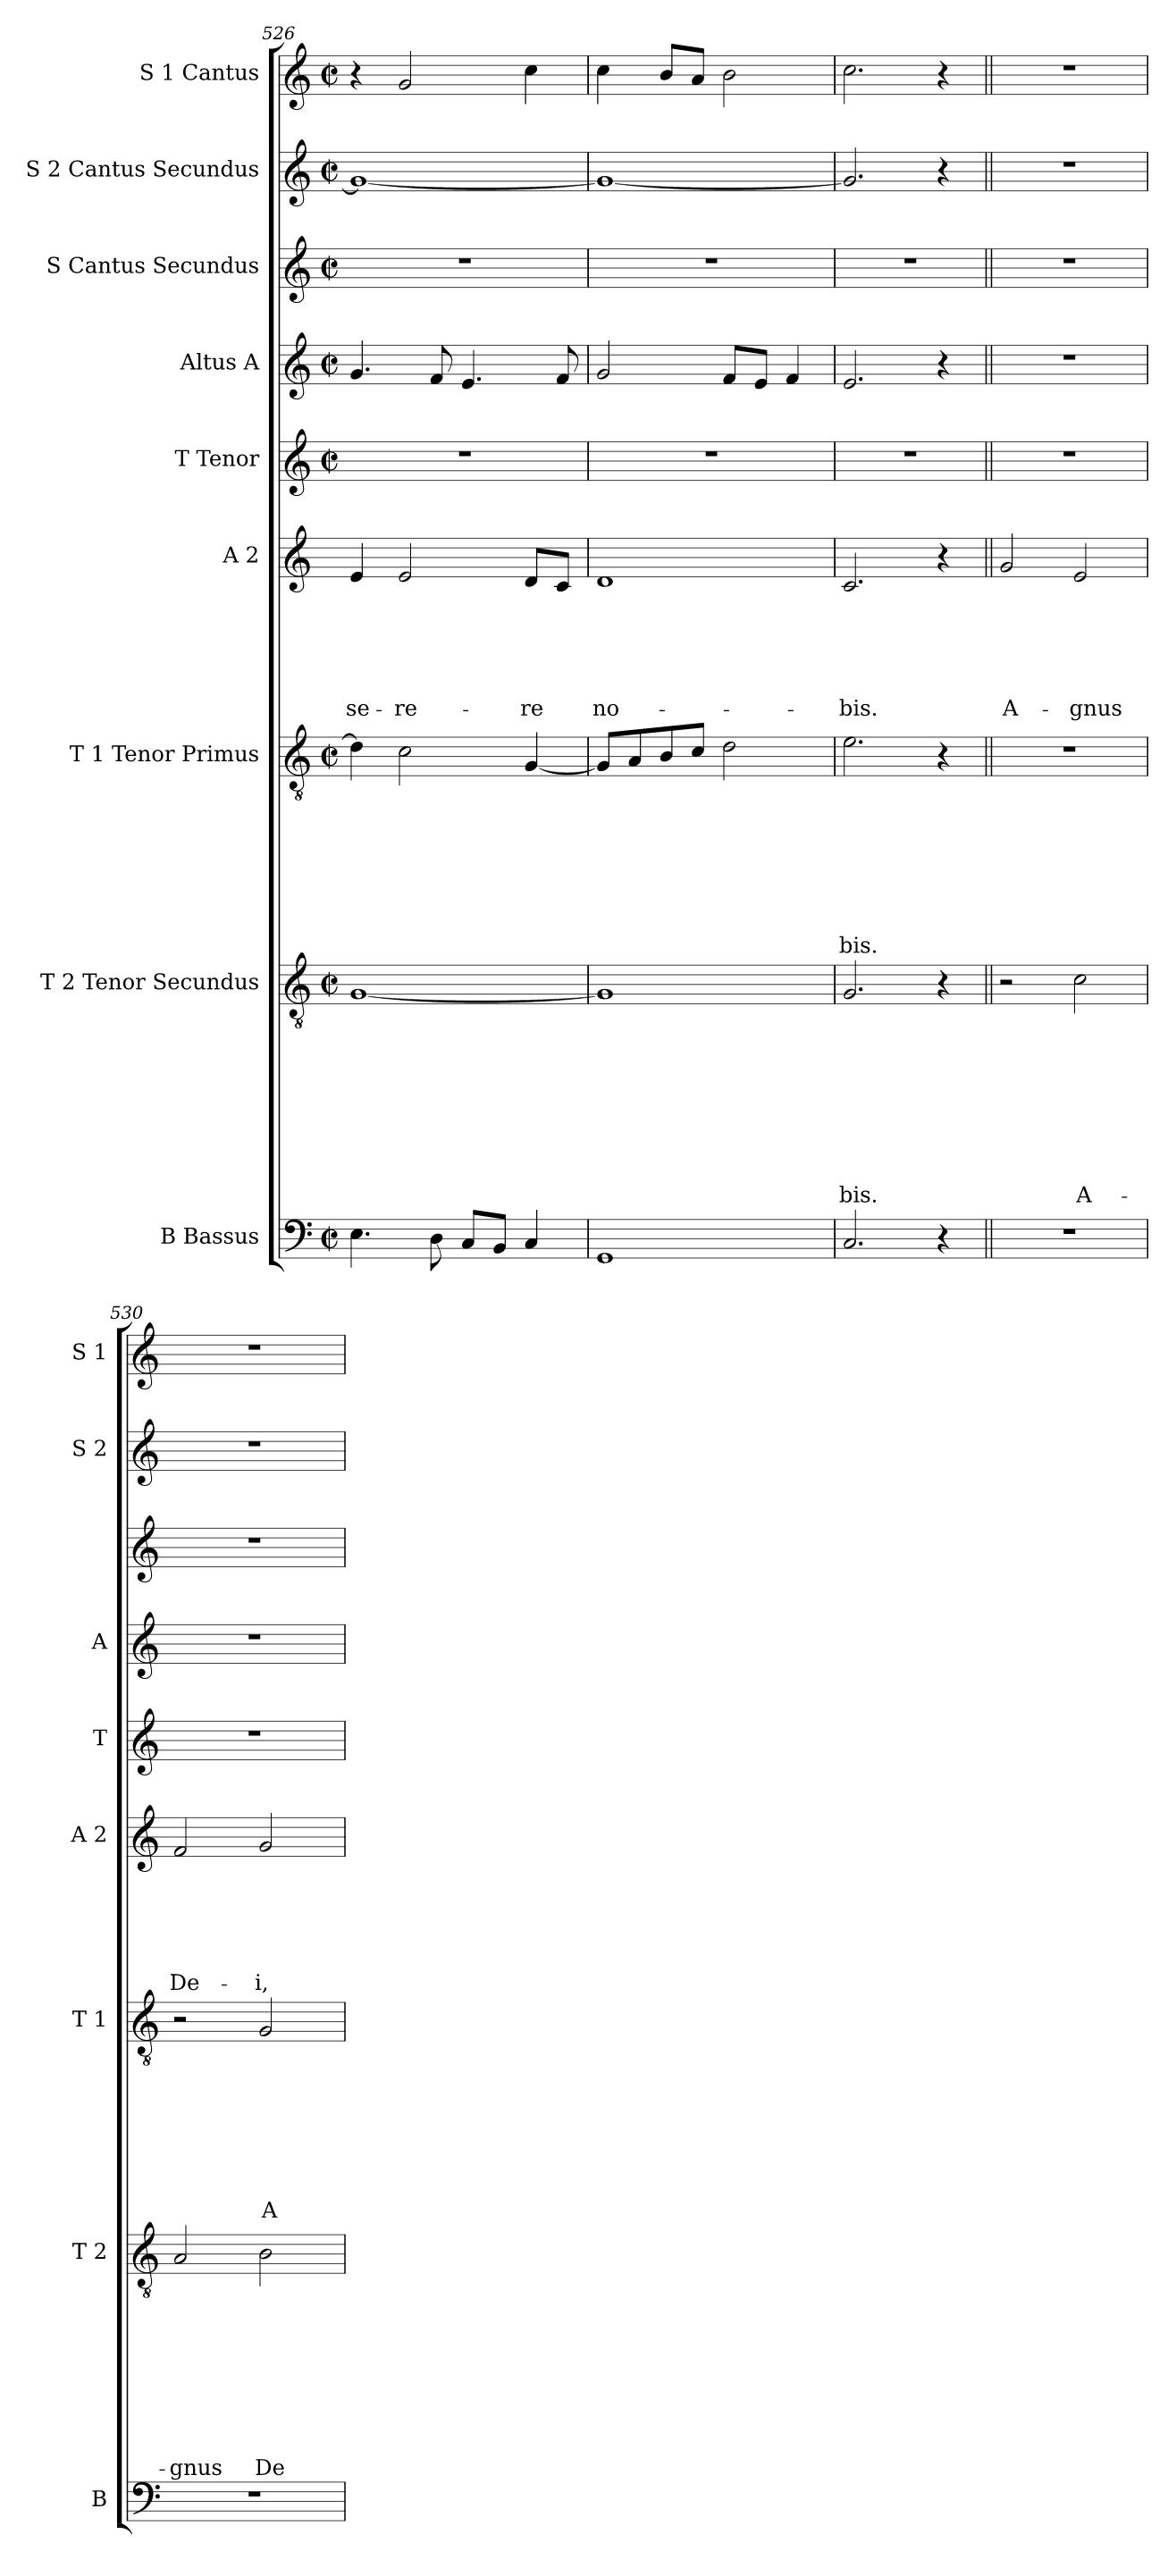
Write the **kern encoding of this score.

**kern	**kern	**text	**text	**text	**text	**text	**text	**text	**text	**text	**kern	**text	**text	**text	**text	**text	**text	**text	**text	**kern	**text	**text	**text	**text	**text	**text	**kern	**kern	**kern	**kern	**kern
*part9	*part8	*part8	*part8	*part8	*part8	*part8	*part8	*part8	*part8	*part8	*part7	*part7	*part7	*part7	*part7	*part7	*part7	*part7	*part7	*part6	*part6	*part6	*part6	*part6	*part6	*part6	*part5	*part4	*part3	*part2	*part1
*staff9	*staff8	*staff8	*staff8	*staff8	*staff8	*staff8	*staff8	*staff8	*staff8	*staff8	*staff7	*staff7	*staff7	*staff7	*staff7	*staff7	*staff7	*staff7	*staff7	*staff6	*staff6	*staff6	*staff6	*staff6	*staff6	*staff6	*staff5	*staff4	*staff3	*staff2	*staff1
*I"B Bassus	*I"T 2 Tenor Secundus	*	*	*	*	*	*	*	*	*	*I"T 1 Tenor Primus	*	*	*	*	*	*	*	*	*I"A 2	*	*	*	*	*	*	*I"T Tenor	*I"Altus A	*I"S Cantus Secundus	*I"S 2 Cantus Secundus	*I"S 1 Cantus
*I'B	*I'T 2	*	*	*	*	*	*	*	*	*	*I'T 1	*	*	*	*	*	*	*	*	*I'A 2	*	*	*	*	*	*	*I'T	*I'A	*	*I'S 2	*I'S 1
*clefF4	*clefGv2	*	*	*	*	*	*	*	*	*	*clefGv2	*	*	*	*	*	*	*	*	*clefG2	*	*	*	*	*	*	*clefG2	*clefG2	*clefG2	*clefG2	*clefG2
*k[]	*k[]	*	*	*	*	*	*	*	*	*	*k[]	*	*	*	*	*	*	*	*	*k[]	*	*	*	*	*	*	*k[]	*k[]	*k[]	*k[]	*k[]
*C:	*C:	*	*	*	*	*	*	*	*	*	*C:	*	*	*	*	*	*	*	*	*C:	*	*	*	*	*	*	*C:	*C:	*C:	*C:	*C:
*M2/2	*M2/2	*	*	*	*	*	*	*	*	*	*M2/2	*	*	*	*	*	*	*	*	*	*	*	*	*	*	*	*M2/2	*M2/2	*M2/2	*M2/2	*M2/2
*met(c|)	*met(c|)	*	*	*	*	*	*	*	*	*	*met(c|)	*	*	*	*	*	*	*	*	*	*	*	*	*	*	*	*met(c|)	*met(c|)	*met(c|)	*met(c|)	*met(c|)
=526	=526	=526	=526	=526	=526	=526	=526	=526	=526	=526	=526	=526	=526	=526	=526	=526	=526	=526	=526	=526	=526	=526	=526	=526	=526	=526	=526	=526	=526	=526	=526
!	!	!	!	!	!	!	!	!	!	!	!	!	!	!	!	!	!	!	!	!	!	!	!	!	!	!LO:LY:b	!	!	!	!	!
4.E\	[<1G	.	.	.	.	.	.	.	.	.	4d\]	.	.	.	.	.	.	.	.	4e/	.	.	.	.	.	-se-	1r	4.g/	1r	1g_	4r
!	!	!	!	!	!	!	!	!	!	!	!	!	!	!	!	!	!	!	!	!	!	!	!	!	!	!LO:LY:b	!	!	!	!	!
.	.	.	.	.	.	.	.	.	.	.	2c\	.	.	.	.	.	.	.	.	2e/	.	.	.	.	.	-re-	.	.	.	.	2g/
8D\	.	.	.	.	.	.	.	.	.	.	.	.	.	.	.	.	.	.	.	.	.	.	.	.	.	.	.	8f/	.	.	.
8C/L	.	.	.	.	.	.	.	.	.	.	.	.	.	.	.	.	.	.	.	.	.	.	.	.	.	.	.	4.e/	.	.	.
8BB/J	.	.	.	.	.	.	.	.	.	.	.	.	.	.	.	.	.	.	.	.	.	.	.	.	.	.	.	.	.	.	.
!	!	!	!	!	!	!	!	!	!	!	!	!	!	!	!	!	!	!	!	!	!	!	!	!	!	!LO:LY:b	!	!	!	!	!
4C/	.	.	.	.	.	.	.	.	.	.	[<4G/	.	.	.	.	.	.	.	.	8d/L	.	.	.	.	.	-re	.	.	.	.	4cc\
.	.	.	.	.	.	.	.	.	.	.	.	.	.	.	.	.	.	.	.	8c/J	.	.	.	.	.	.	.	8f/	.	.	.
=527	=527	=527	=527	=527	=527	=527	=527	=527	=527	=527	=527	=527	=527	=527	=527	=527	=527	=527	=527	=527	=527	=527	=527	=527	=527	=527	=527	=527	=527	=527	=527
!	!	!	!	!	!	!	!	!	!	!	!	!	!	!	!	!	!	!	!	!	!	!	!	!	!	!LO:LY:b	!	!	!	!	!
1GG	1G]	.	.	.	.	.	.	.	.	.	8G/L]	.	.	.	.	.	.	.	.	1d	.	.	.	.	.	no-	1r	2g/	1r	1g_	4cc\
.	.	.	.	.	.	.	.	.	.	.	8A/	.	.	.	.	.	.	.	.	.	.	.	.	.	.	.	.	.	.	.	.
.	.	.	.	.	.	.	.	.	.	.	8B/	.	.	.	.	.	.	.	.	.	.	.	.	.	.	.	.	.	.	.	8b/L
.	.	.	.	.	.	.	.	.	.	.	8c/J	.	.	.	.	.	.	.	.	.	.	.	.	.	.	.	.	.	.	.	8a/J
.	.	.	.	.	.	.	.	.	.	.	2d\	.	.	.	.	.	.	.	.	.	.	.	.	.	.	.	.	8f/L	.	.	2b\
.	.	.	.	.	.	.	.	.	.	.	.	.	.	.	.	.	.	.	.	.	.	.	.	.	.	.	.	8e/J	.	.	.
.	.	.	.	.	.	.	.	.	.	.	.	.	.	.	.	.	.	.	.	.	.	.	.	.	.	.	.	4f/	.	.	.
=528	=528	=528	=528	=528	=528	=528	=528	=528	=528	=528	=528	=528	=528	=528	=528	=528	=528	=528	=528	=528	=528	=528	=528	=528	=528	=528	=528	=528	=528	=528	=528
!	!	!	!	!	!	!	!	!	!	!LO:LY:b	!	!	!	!	!	!	!	!	!LO:LY:b	!	!	!	!	!	!	!LO:LY:b	!	!	!	!	!
2.C/	2.G/	.	.	.	.	.	.	.	.	-bis.	2.e\	.	.	.	.	.	.	.	-bis.	2.c/	.	.	.	.	.	-bis.	1r	2.e/	1r	2.g/]	2.cc\
4r	4r	.	.	.	.	.	.	.	.	.	4r	.	.	.	.	.	.	.	.	4r	.	.	.	.	.	.	.	4r	.	4r	4r
=529||	=529||	=529||	=529||	=529||	=529||	=529||	=529||	=529||	=529||	=529||	=529||	=529||	=529||	=529||	=529||	=529||	=529||	=529||	=529||	=529||	=529||	=529||	=529||	=529||	=529||	=529||	=529||	=529||	=529||	=529||	=529||
!	!	!	!	!	!	!	!	!	!	!	!	!	!	!	!	!	!	!	!	!	!	!	!	!	!	!LO:LY:b	!	!	!	!	!
1r	2r	.	.	.	.	.	.	.	.	.	1r	.	.	.	.	.	.	.	.	2g/	.	.	.	.	.	A-	1r	1r	1r	1r	1r
!	!	!	!	!	!	!	!	!	!	!LO:LY:b	!	!	!	!	!	!	!	!	!	!	!	!	!	!	!	!LO:LY:b	!	!	!	!	!
.	2c\	.	.	.	.	.	.	.	.	A-	.	.	.	.	.	.	.	.	.	2e/	.	.	.	.	.	-gnus	.	.	.	.	.
!!LO:LB:g=z
=530	=530	=530	=530	=530	=530	=530	=530	=530	=530	=530	=530	=530	=530	=530	=530	=530	=530	=530	=530	=530	=530	=530	=530	=530	=530	=530	=530	=530	=530	=530	=530
!	!	!	!	!	!	!	!	!	!	!LO:LY:b	!	!	!	!	!	!	!	!	!	!	!	!	!	!	!	!LO:LY:b	!	!	!	!	!
1r	2A/	.	.	.	.	.	.	.	.	-gnus	2r	.	.	.	.	.	.	.	.	2f/	.	.	.	.	.	De-	1r	1r	1r	1r	1r
!	!	!	!	!	!	!	!	!	!	!LO:LY:b	!	!	!	!	!	!	!	!	!LO:LY:b	!	!	!	!	!	!	!LO:LY:b	!	!	!	!	!
.	2B\	.	.	.	.	.	.	.	.	De-	2G/	.	.	.	.	.	.	.	A-	2g/	.	.	.	.	.	-i,	.	.	.	.	.
=	=	=	=	=	=	=	=	=	=	=	=	=	=	=	=	=	=	=	=	=	=	=	=	=	=	=	=	=	=	=	=
*-	*-	*-	*-	*-	*-	*-	*-	*-	*-	*-	*-	*-	*-	*-	*-	*-	*-	*-	*-	*-	*-	*-	*-	*-	*-	*-	*-	*-	*-	*-	*-
